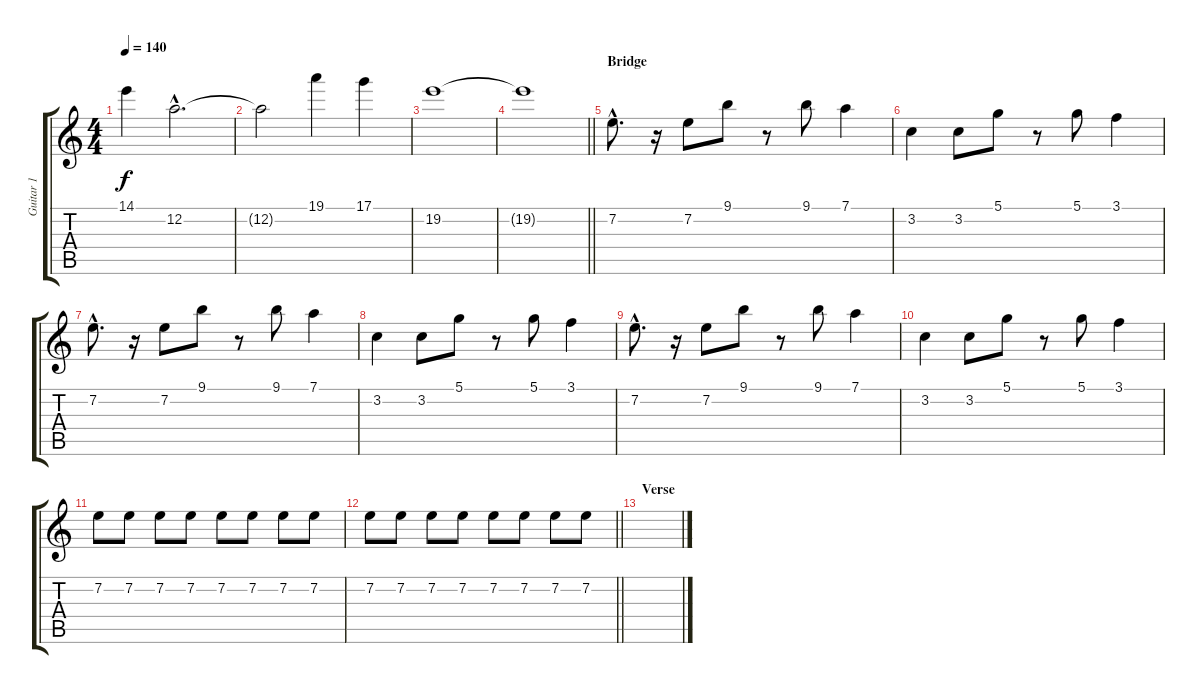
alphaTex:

\track ("Guitar 1" "Guitar 1") {instrument distortionguitar}
\staff {score tabs}
\tuning (D4 A3 F3 C3 G2 C2) {hide}
\ts (4 4)
\tempo 140
\clef g2
\ks c
14.1{t}.4{dy f} 12.2{hac}.2{d} |
12.2{t}.2 19.1.4 17.1.4 |
19.2.1 |
\barLineRight lightlight
19.2{t}.1 |
\section ("" "Bridge")
7.2{hac}.8{d} r.16 7.2.8 9.1.8 r.8 9.1.8 7.1.4 |
3.2.4 3.2.8 5.1.8 r.8 5.1.8 3.1.4 |
7.2{hac}.8{d} r.16 7.2.8 9.1.8 r.8 9.1.8 7.1.4 |
3.2.4 3.2.8 5.1.8 r.8 5.1.8 3.1.4 |
7.2{hac}.8{d} r.16 7.2.8 9.1.8 r.8 9.1.8 7.1.4 |
3.2.4 3.2.8 5.1.8 r.8 5.1.8 3.1.4 |
7.2.8 7.2.8 7.2.8 7.2.8 7.2.8 7.2.8 7.2.8 7.2.8 |
\barLineRight lightlight
7.2.8 7.2.8 7.2.8 7.2.8 7.2.8 7.2.8 7.2.8 7.2.8 |
\section ("" "Verse")
